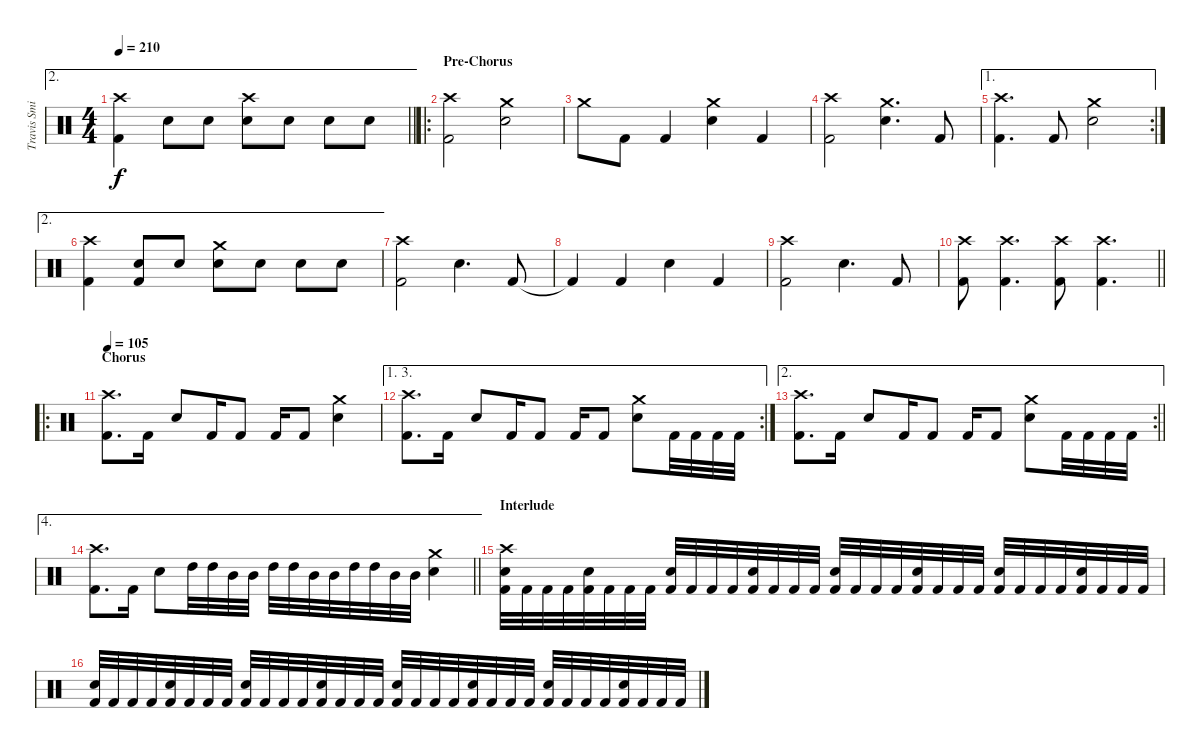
\track ("Travis Smith" "Travis Smi") {instrument percussion}
\staff {score}
\articulation defaults
\ae 2
\ts (4 4)
\tempo 210
\clef neutral
\barLineRight lightlight
\ks c
("Crash high (hit)" "Kick (hit) 2").4{dy f} "Snare (hit) 2".8 "Snare (hit) 2".8 ("Crash high (hit)" "Snare (hit) 2").8 "Snare (hit) 2".8 "Snare (hit) 2".8 "Snare (hit) 2".8 |
\ro
\section ("" "Pre-Chorus")
("Crash high (hit)" "Kick (hit) 2").2 ("Crash medium (hit)" "Snare (hit) 2").2 |
"Crash medium (hit)".8 "Kick (hit) 2".8 "Kick (hit) 2".4 ("Crash medium (hit)" "Snare (hit) 2").4 "Kick (hit) 2".4 |
("Crash high (hit)" "Kick (hit) 2").2 ("Crash medium (hit)" "Snare (hit) 2").4{d} "Kick (hit) 2".8 |
\ae 1
\rc 2
("Crash high (hit)" "Kick (hit) 2").4{d} "Kick (hit) 2".8 ("Crash medium (hit)" "Snare (hit) 2").2 |
\ae 2
("Crash high (hit)" "Kick (hit) 2").4 ("Snare (hit) 2" "Kick (hit) 2").8 "Snare (hit) 2".8 ("Crash medium (hit)" "Snare (hit) 2").8 "Snare (hit) 2".8 "Snare (hit) 2".8 "Snare (hit) 2".8 |
("Crash high (hit)" "Kick (hit) 2").2 "Snare (hit) 2".4{d} "Kick (hit) 2".8 |
"Kick (hit) 2"{t}.4 "Kick (hit) 2".4 "Snare (hit) 2".4 "Kick (hit) 2".4 |
("Crash high (hit)" "Kick (hit) 2").2 "Snare (hit) 2".4{d} "Kick (hit) 2".8 |
\barLineRight lightlight
("Crash high (hit)" "Kick (hit) 2").8 ("Crash high (hit)" "Kick (hit) 2").4{d} ("Crash high (hit)" "Kick (hit) 2").8 ("Crash high (hit)" "Kick (hit) 2").4{d} |
\ro
\section ("" "Chorus")
\tempo 105
("Crash high (hit)" "Kick (hit) 2").8{d} "Kick (hit) 2".16 "Snare (hit) 2".8 "Kick (hit) 2".16 "Kick (hit) 2".8 "Kick (hit) 2".16 "Kick (hit) 2".8 ("Crash medium (hit)" "Snare (hit) 2").4 |
\ae (1 3)
\rc 2
("Crash high (hit)" "Kick (hit) 2").8{d} "Kick (hit) 2".16 "Snare (hit) 2".8 "Kick (hit) 2".16 "Kick (hit) 2".8 "Kick (hit) 2".16 "Kick (hit) 2".8 ("Crash medium (hit)" "Snare (hit) 2").8 "Kick (hit) 2".32 "Kick (hit) 2".32 "Kick (hit) 2".32 "Kick (hit) 2".32 |
\ae 2
\rc 2
\barLineRight lightlight
("Crash high (hit)" "Kick (hit) 2").8{d} "Kick (hit) 2".16 "Snare (hit) 2".8 "Kick (hit) 2".16 "Kick (hit) 2".8 "Kick (hit) 2".16 "Kick (hit) 2".8 ("Crash medium (hit)" "Snare (hit) 2").8 "Kick (hit) 2".32 "Kick (hit) 2".32 "Kick (hit) 2".32 "Kick (hit) 2".32 |
\ae 4
\barLineRight lightlight
("Crash high (hit)" "Kick (hit) 2").8{d} "Kick (hit) 2".16 "Snare (hit) 2".8 "High Tom (hit)".32 "High Tom (hit)".32 "Mid Tom (hit)".32 "Mid Tom (hit)".32 "High Tom (hit)".32 "High Tom (hit)".32 "Mid Tom (hit)".32 "Mid Tom (hit)".32 "High Tom (hit)".32 "High Tom (hit)".32 "Mid Tom (hit)".32 "Mid Tom (hit)".32 ("Crash medium (hit)" "Snare (hit) 2").4 |
\section ("" "Interlude")
("Crash high (hit)" "Snare (hit) 2" "Kick (hit) 2").32 "Kick (hit) 2".32 "Kick (hit) 2".32 "Kick (hit) 2".32 ("Snare (hit) 2" "Kick (hit) 2").32 "Kick (hit) 2".32 "Kick (hit) 2".32 "Kick (hit) 2".32 ("Snare (hit) 2" "Kick (hit) 2").32 "Kick (hit) 2".32 "Kick (hit) 2".32 "Kick (hit) 2".32 ("Snare (hit) 2" "Kick (hit) 2").32 "Kick (hit) 2".32 "Kick (hit) 2".32 "Kick (hit) 2".32 ("Snare (hit) 2" "Kick (hit) 2").32 "Kick (hit) 2".32 "Kick (hit) 2".32 "Kick (hit) 2".32 ("Snare (hit) 2" "Kick (hit) 2").32 "Kick (hit) 2".32 "Kick (hit) 2".32 "Kick (hit) 2".32 ("Snare (hit) 2" "Kick (hit) 2").32 "Kick (hit) 2".32 "Kick (hit) 2".32 "Kick (hit) 2".32 ("Snare (hit) 2" "Kick (hit) 2").32 "Kick (hit) 2".32 "Kick (hit) 2".32 "Kick (hit) 2".32 |
("Snare (hit) 2" "Kick (hit) 2").32 "Kick (hit) 2".32 "Kick (hit) 2".32 "Kick (hit) 2".32 ("Snare (hit) 2" "Kick (hit) 2").32 "Kick (hit) 2".32 "Kick (hit) 2".32 "Kick (hit) 2".32 ("Snare (hit) 2" "Kick (hit) 2").32 "Kick (hit) 2".32 "Kick (hit) 2".32 "Kick (hit) 2".32 ("Snare (hit) 2" "Kick (hit) 2").32 "Kick (hit) 2".32 "Kick (hit) 2".32 "Kick (hit) 2".32 ("Snare (hit) 2" "Kick (hit) 2").32 "Kick (hit) 2".32 "Kick (hit) 2".32 "Kick (hit) 2".32 ("Snare (hit) 2" "Kick (hit) 2").32 "Kick (hit) 2".32 "Kick (hit) 2".32 "Kick (hit) 2".32 ("Snare (hit) 2" "Kick (hit) 2").32 "Kick (hit) 2".32 "Kick (hit) 2".32 "Kick (hit) 2".32 ("Snare (hit) 2" "Kick (hit) 2").32 "Kick (hit) 2".32 "Kick (hit) 2".32 "Kick (hit) 2".32
